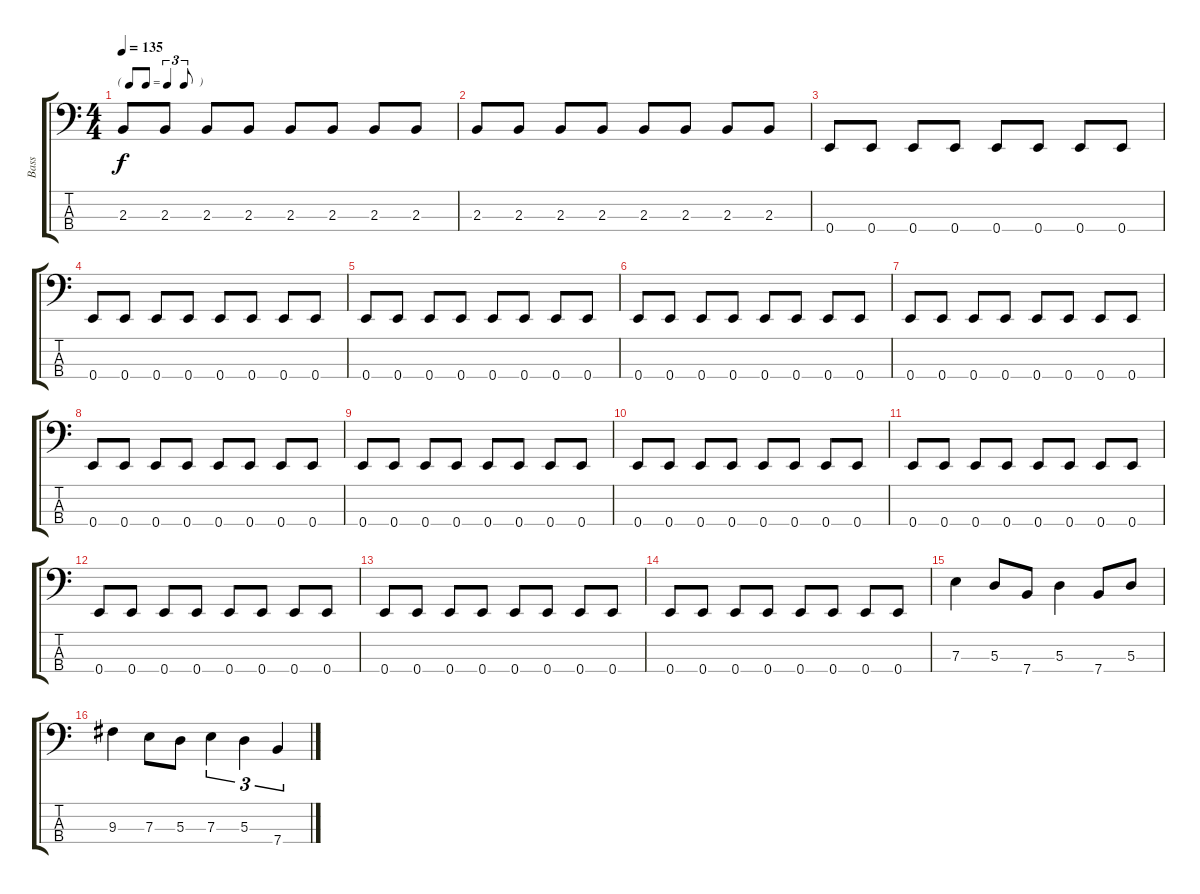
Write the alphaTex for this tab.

\track ("Bass" "Bass") {instrument electricbasspick}
\staff {score tabs}
\tuning (G2 D2 A1 E1) {hide}
\ts (4 4)
\tf triplet8th
\tempo 135
\clef f4
\ks c
2.3.8{dy f} 2.3.8 2.3.8 2.3.8 2.3.8 2.3.8 2.3.8 2.3.8 |
2.3.8 2.3.8 2.3.8 2.3.8 2.3.8 2.3.8 2.3.8 2.3.8 |
0.4.8 0.4.8 0.4.8 0.4.8 0.4.8 0.4.8 0.4.8 0.4.8 |
0.4.8 0.4.8 0.4.8 0.4.8 0.4.8 0.4.8 0.4.8 0.4.8 |
0.4.8 0.4.8 0.4.8 0.4.8 0.4.8 0.4.8 0.4.8 0.4.8 |
0.4.8 0.4.8 0.4.8 0.4.8 0.4.8 0.4.8 0.4.8 0.4.8 |
0.4.8 0.4.8 0.4.8 0.4.8 0.4.8 0.4.8 0.4.8 0.4.8 |
0.4.8 0.4.8 0.4.8 0.4.8 0.4.8 0.4.8 0.4.8 0.4.8 |
0.4.8 0.4.8 0.4.8 0.4.8 0.4.8 0.4.8 0.4.8 0.4.8 |
0.4.8 0.4.8 0.4.8 0.4.8 0.4.8 0.4.8 0.4.8 0.4.8 |
0.4.8 0.4.8 0.4.8 0.4.8 0.4.8 0.4.8 0.4.8 0.4.8 |
0.4.8 0.4.8 0.4.8 0.4.8 0.4.8 0.4.8 0.4.8 0.4.8 |
0.4.8 0.4.8 0.4.8 0.4.8 0.4.8 0.4.8 0.4.8 0.4.8 |
0.4.8 0.4.8 0.4.8 0.4.8 0.4.8 0.4.8 0.4.8 0.4.8 |
7.3.4 5.3.8 7.4.8 5.3.4 7.4.8 5.3.8 |
9.3.4 7.3.8 5.3.8 7.3.4{tu (3 2)} 5.3.4{tu (3 2)} 7.4.4{tu (3 2)}
